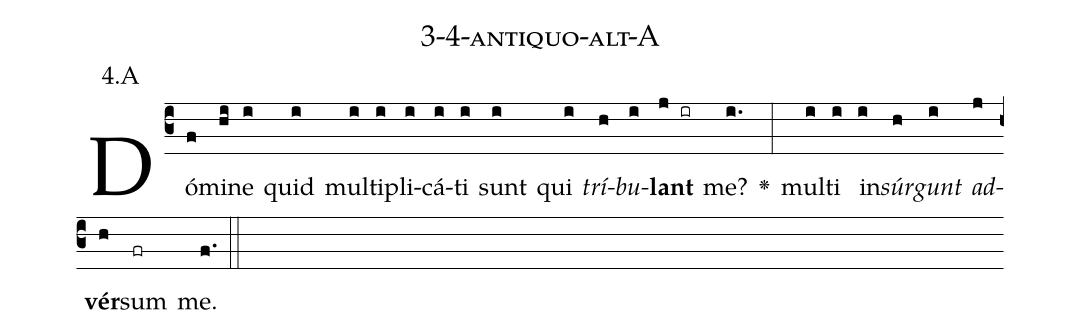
name: 3-4-antiquo-alt-A;
annotation: 4.A;
%%
(c3)Dó(f)mi(hi)ne(i) quid(i) mul(i)ti(i)pli(i)cá(i)ti(i) sunt(i) qui(i) <i>trí</i>(h)<i>bu</i>(i)<b>lant</b>(j ir) me?(i.) <v>\greheightstar</v>(:) mul(i)ti(i) in(i)<i>súr</i>(h)<i>gunt</i>(i) <i>ad</i>(j)<b>vér</b>(h)sum(fr) me.(f.) (::)


%E(i) u(h) o(i) u(j) a(h) e.(f.) (::)
